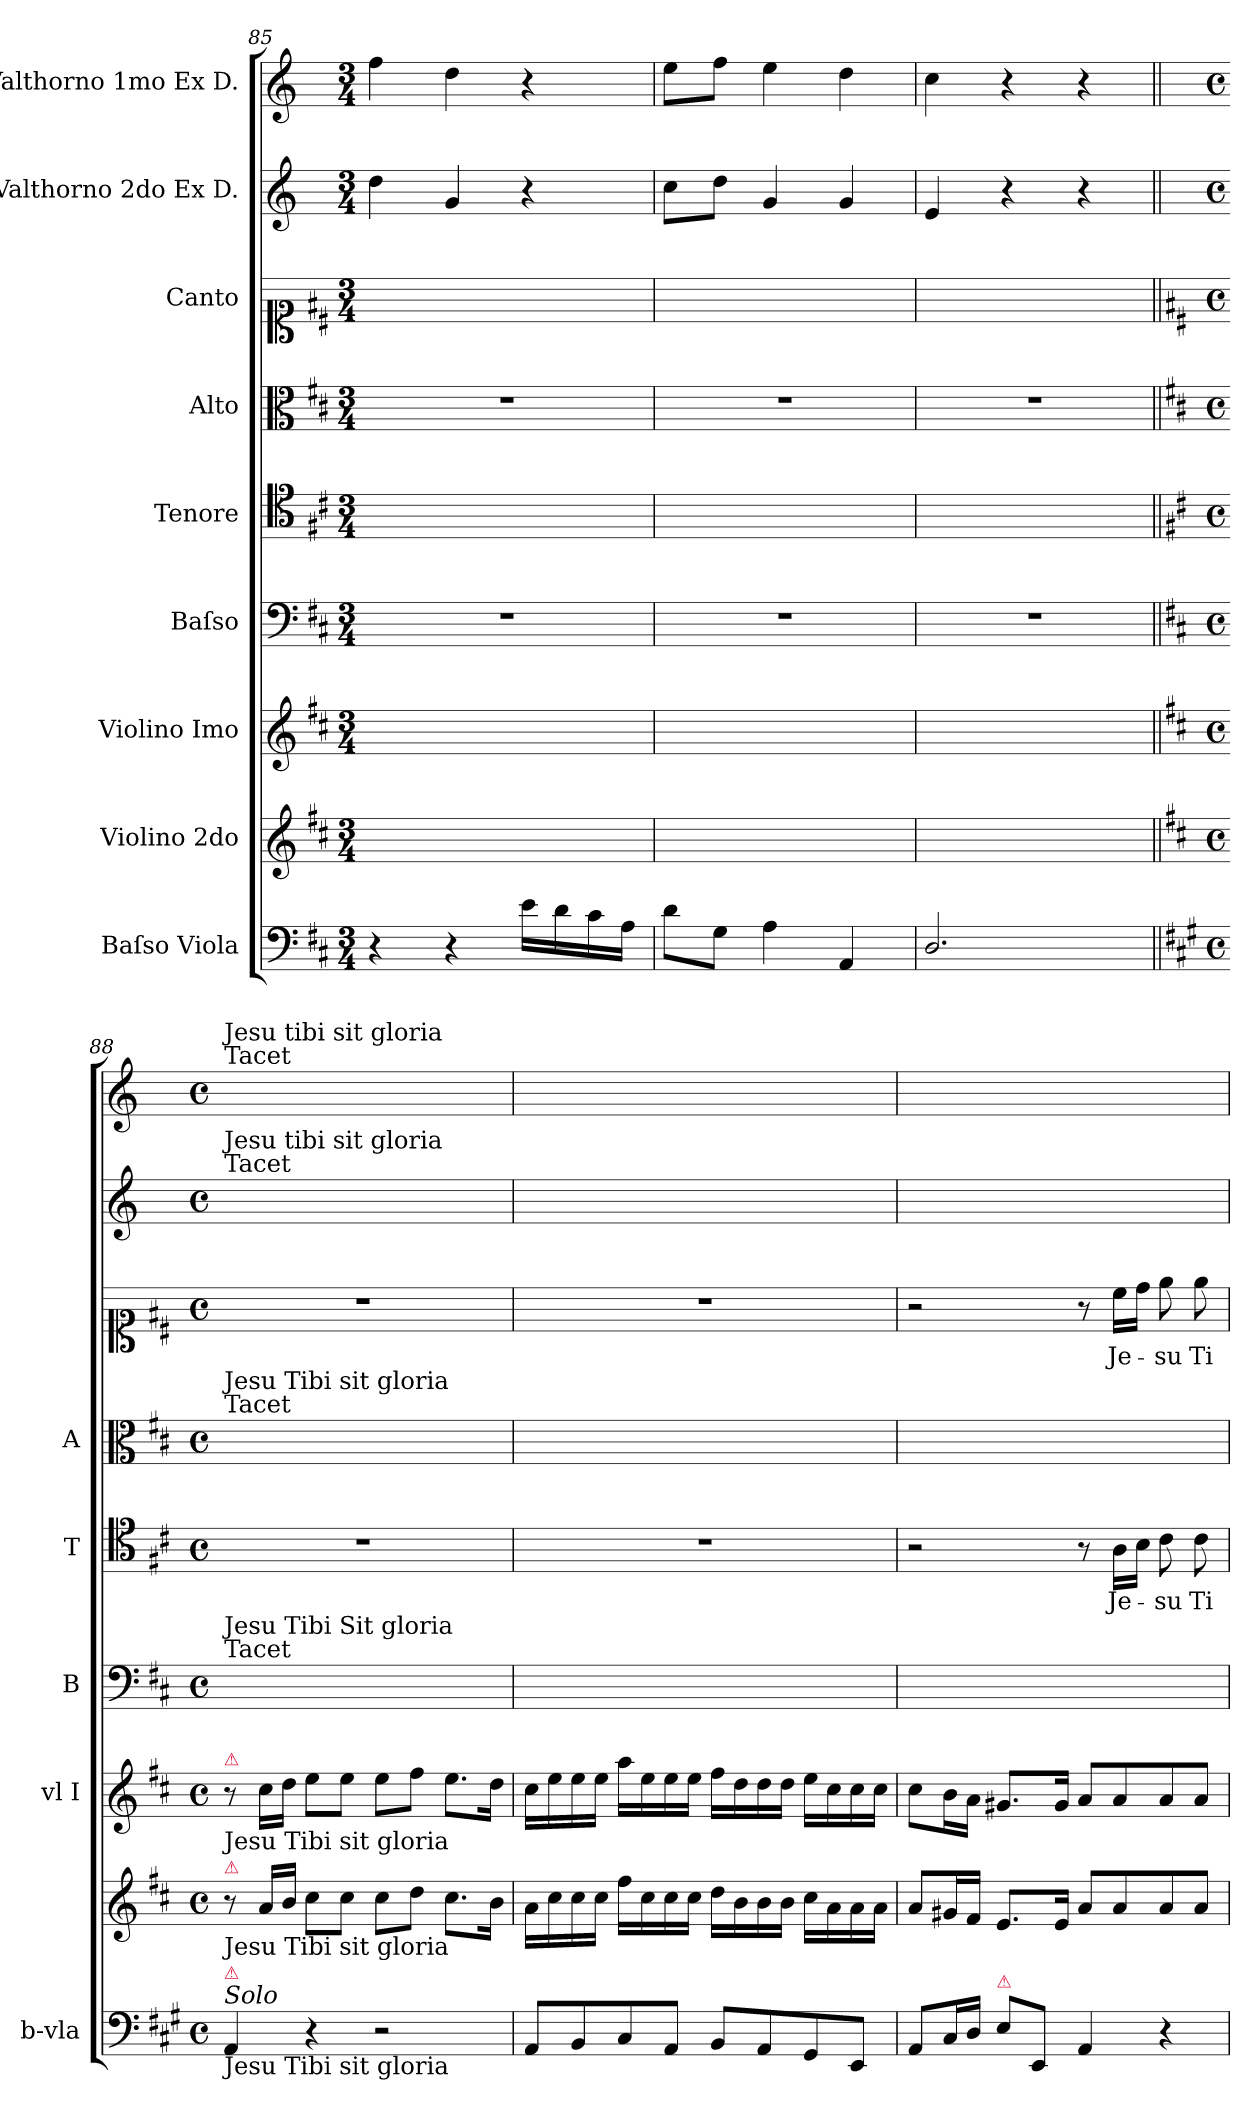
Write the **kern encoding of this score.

**kern	**kern	**kern	**kern	**kern	**text	**kern	**kern	**text	**kern	**kern
*part9	*part8	*part7	*part6	*part5	*part5	*part4	*part3	*part3	*part2	*part1
*staff9	*staff8	*staff7	*staff6	*staff5	*staff5	*staff4	*staff3	*staff3	*staff2	*staff1
*I"Baſso Viola	*I"Violino 2do	*I"Violino Imo	*I"Baſso	*I"Tenore	*	*I"Alto	*I"Canto	*	*I"Valthorno 2do Ex D.	*I"Valthorno 1mo Ex D.
*I'b-vla	*	*I'vl I	*I'B	*I'T	*	*I'A	*	*	*	*
*clefF4	*clefG2	*clefG2	*clefF4	*clefC4	*	*clefC3	*clefC1	*	*clefG2	*clefG2
*	*	*	*	*	*	*	*	*	*ITrd6c10	*ITrd6c10
*k[f#c#]	*k[f#c#]	*k[f#c#]	*k[f#c#]	*k[f#c#]	*	*k[f#c#]	*k[f#c#]	*	*k[f#c#]	*k[f#c#]
*D:	*D:	*D:	*D:	*D:	*	*D:	*D:	*	*D:	*D:
*M3/4	*M3/4	*M3/4	*M3/4	*M3/4	*	*M3/4	*M3/4	*	*M3/4	*M3/4
=85	=85	=85	=85	=85	=85	=85	=85	=85	=85	=85
4r	2.ryy	2.ryy	2.r	2.ryy	.	2.r	2.ryy	.	4e\	4g\
4r	.	.	.	.	.	.	.	.	4A/	4e\
16e\LL	.	.	.	.	.	.	.	.	4r	4r
16d\	.	.	.	.	.	.	.	.	.	.
16c#\	.	.	.	.	.	.	.	.	.	.
16A\JJ	.	.	.	.	.	.	.	.	.	.
=86	=86	=86	=86	=86	=86	=86	=86	=86	=86	=86
8d\L	2.ryy	2.ryy	2.r	2.ryy	.	2.r	2.ryy	.	8d\L	8f#\L
8G\J	.	.	.	.	.	.	.	.	8e\J	8g\J
4A\	.	.	.	.	.	.	.	.	4A/	4f#\
4AA/	.	.	.	.	.	.	.	.	4A/	4e\
=87	=87	=87	=87	=87	=87	=87	=87	=87	=87	=87
2.D/	2.ryy	2.ryy	2.r	2.ryy	.	2.r	2.ryy	.	4F#/	4d\
.	.	.	.	.	.	.	.	.	4r	4r
.	.	.	.	.	.	.	.	.	4r	4r
=88||	=88||	=88||	=88||	=88||	=88||	=88||	=88||	=88||	=88||	=88||
*k[f#c#g#]	*	*	*	*	*	*	*	*	*	*
*M4/4	*M4/4	*M4/4	*M4/4	*M4/4	*	*M4/4	*M4/4	*	*M4/4	*M4/4
*met(c)	*met(c)	*met(c)	*met(c)	*met(c)	*	*met(c)	*met(c)	*	*met(c)	*met(c)
!	!	!	!	!	!	!	!	!	!	!LO:TX:a:t=Jesu tibi sit gloria\nTacet
!	!	!	!	!	!	!	!	!	!LO:TX:a:t=Jesu tibi sit gloria\nTacet	!
!	!	!	!	!	!	!LO:TX:a:t=Jesu Tibi sit gloria\nTacet	!	!	!	!
!	!	!	!LO:TX:a:t=Jesu Tibi Sit gloria\nTacet	!	!	!	!	!	!	!
!	!	!LO:TX:a:color=crimson:t=⚠	!	!	!	!	!	!	!	!
!	!	!LO:TX:b:t=Jesu Tibi sit gloria	!	!	!	!	!	!	!	!
!	!LO:TX:a:color=crimson:t=⚠	!	!	!	!	!	!	!	!	!
!	!LO:TX:b:t=Jesu Tibi sit gloria	!	!	!	!	!	!	!	!	!
!LO:TX:b:t=Jesu Tibi sit gloria	!	!	!	!	!	!	!	!	!	!
!LO:TX:a:i:t=Solo	!	!	!	!	!	!	!	!	!	!
!LO:TX:a:color=crimson:t=⚠	!	!	!	!	!	!	!	!	!	!
4AA/	8r	8r	1ryy	1r	.	1ryy	1r	.	1ryy	1ryy
.	16a/LL	16cc#\LL	.	.	.	.	.	.	.	.
.	16b/JJ	16dd\JJ	.	.	.	.	.	.	.	.
4r	8cc#\L	8ee\L	.	.	.	.	.	.	.	.
.	8cc#\J	8ee\J	.	.	.	.	.	.	.	.
2r	8cc#\L	8ee\L	.	.	.	.	.	.	.	.
.	8dd\J	8ff#\J	.	.	.	.	.	.	.	.
.	8.cc#\L	8.ee\L	.	.	.	.	.	.	.	.
.	16b\Jk	16dd\Jk	.	.	.	.	.	.	.	.
=89	=89	=89	=89	=89	=89	=89	=89	=89	=89	=89
8AA/L	16a\LL	16cc#\LL	1ryy	1r	.	1ryy	1r	.	1ryy	1ryy
.	16cc#\	16ee\	.	.	.	.	.	.	.	.
8BB/	16cc#\	16ee\	.	.	.	.	.	.	.	.
.	16cc#\JJ	16ee\JJ	.	.	.	.	.	.	.	.
8C#/	16ff#\LL	16aa\LL	.	.	.	.	.	.	.	.
.	16cc#\	16ee\	.	.	.	.	.	.	.	.
8AA/J	16cc#\	16ee\	.	.	.	.	.	.	.	.
.	16cc#\JJ	16ee\JJ	.	.	.	.	.	.	.	.
8BB/L	16dd\LL	16ff#\LL	.	.	.	.	.	.	.	.
.	16b\	16dd\	.	.	.	.	.	.	.	.
8AA/	16b\	16dd\	.	.	.	.	.	.	.	.
.	16b\JJ	16dd\JJ	.	.	.	.	.	.	.	.
8GG#/	16cc#\LL	16ee\LL	.	.	.	.	.	.	.	.
.	16a\	16cc#\	.	.	.	.	.	.	.	.
8EE/J	16a\	16cc#\	.	.	.	.	.	.	.	.
.	16a\JJ	16cc#\JJ	.	.	.	.	.	.	.	.
=90	=90	=90	=90	=90	=90	=90	=90	=90	=90	=90
8AA/L	8a/L	8cc#\L	1ryy	2r	.	1ryy	2r	.	1ryy	1ryy
16C#/L	16g#X/L	16b\L	.	.	.	.	.	.	.	.
16D/JJ	16f#/JJ	16a\JJ	.	.	.	.	.	.	.	.
!LO:TX:a:color=crimson:t=⚠	!	!	!	!	!	!	!	!	!	!
8E/L	8.e/L	8.g#X/L	.	.	.	.	.	.	.	.
8EE/J	.	.	.	.	.	.	.	.	.	.
.	16e/Jk	16g#/Jk	.	.	.	.	.	.	.	.
4AA/	8a/L	8a/L	.	8r	.	.	8r	.	.	.
.	8a/	8a/	.	16A\LL	Je-	.	16cc#\LL	Je-	.	.
.	.	.	.	16B\JJ	.	.	16dd\JJ	.	.	.
4r	8a/	8a/	.	8c#\	-su	.	8ee\	-su	.	.
.	8a/J	8a/J	.	8c#\	Ti-	.	8ee\	Ti-	.	.
=	=	=	=	=	=	=	=	=	=	=
*-	*-	*-	*-	*-	*-	*-	*-	*-	*-	*-
